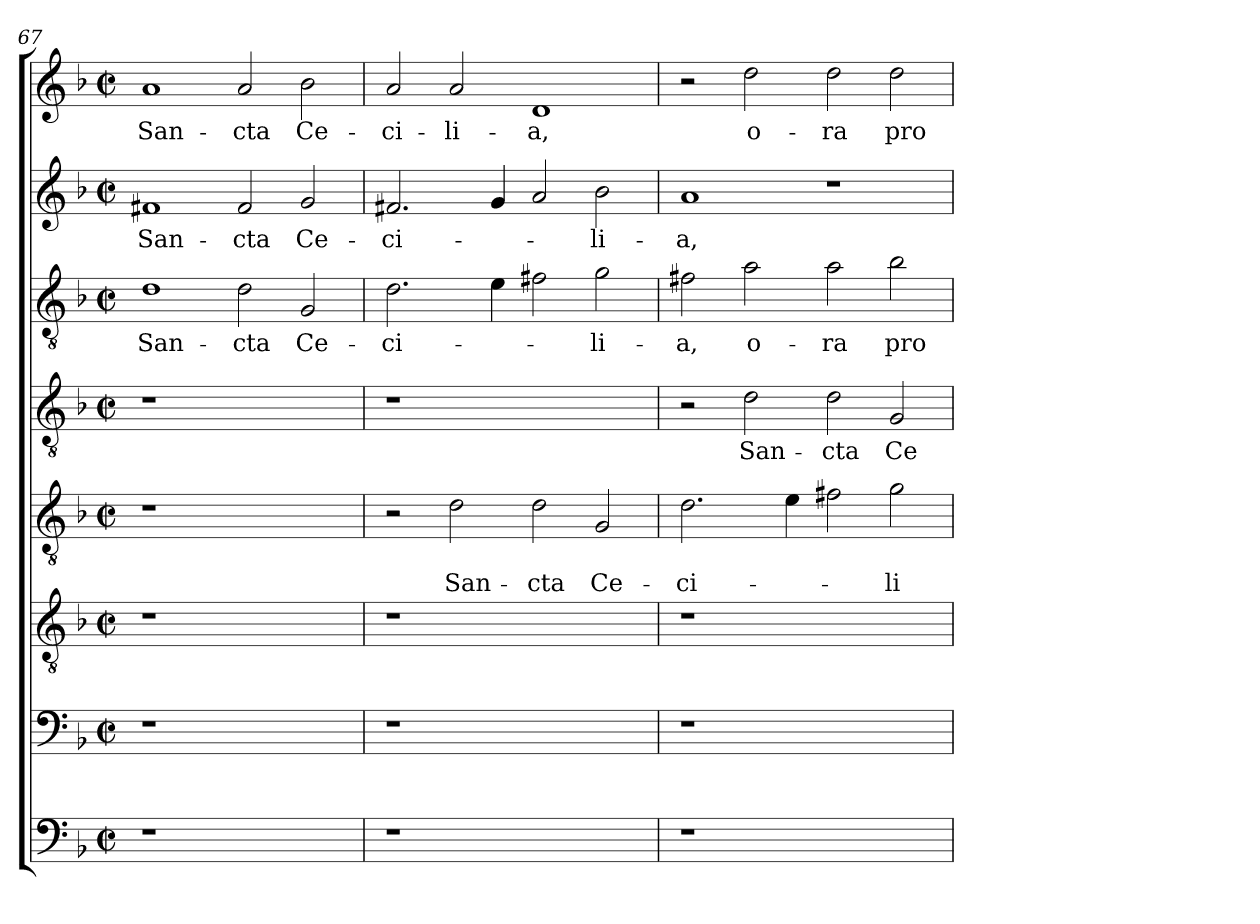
**kern	**kern	**kern	**kern	**text	**text	**kern	**text	**kern	**text	**kern	**text	**kern	**text
*part8	*part7	*part6	*part5	*part5	*part5	*part4	*part4	*part3	*part3	*part2	*part2	*part1	*part1
*staff8	*staff7	*staff6	*staff5	*staff5	*staff5	*staff4	*staff4	*staff3	*staff3	*staff2	*staff2	*staff1	*staff1
*clefF4	*clefF4	*clefGv2	*clefGv2	*	*	*clefGv2	*	*clefGv2	*	*clefG2	*	*clefG2	*
*k[b-]	*k[b-]	*k[b-]	*k[b-]	*	*	*k[b-]	*	*k[b-]	*	*k[b-]	*	*k[b-]	*
*F:	*F:	*F:	*F:	*	*	*F:	*	*F:	*	*F:	*	*F:	*
*M2/2	*M2/2	*M2/2	*M2/2	*	*	*M2/2	*	*M2/2	*	*M2/2	*	*M2/2	*
*met(c|)	*met(c|)	*met(c|)	*met(c|)	*	*	*met(c|)	*	*met(c|)	*	*met(c|)	*	*met(c|)	*
=67	=67	=67	=67	=67	=67	=67	=67	=67	=67	=67	=67	=67	=67
!	!	!	!	!	!	!	!	!	!LO:LY:b	!	!LO:LY:b	!	!LO:LY:b
1r	1r	1r	1r	.	.	1r	.	1d	San-	1f#X	San-	1a	San-
!	!	!	!	!	!	!	!	!	!LO:LY:b	!	!LO:LY:b	!	!LO:LY:b
1ryy	1ryy	1ryy	1ryy	.	.	1ryy	.	2d\	-cta	2f#/	-cta	2a/	-cta
!	!	!	!	!	!	!	!	!	!LO:LY:b	!	!LO:LY:b	!	!LO:LY:b
.	.	.	.	.	.	.	.	2G/	Ce-	2g/	Ce-	2b-\	Ce-
=68	=68	=68	=68	=68	=68	=68	=68	=68	=68	=68	=68	=68	=68
!	!	!	!	!	!	!	!	!	!LO:LY:b	!	!LO:LY:b	!	!LO:LY:b
1r	1r	1r	2r	.	.	1r	.	2.d\	-ci-	2.f#X/	-ci-	2a/	-ci-
!	!	!	!	!	!LO:LY:b	!	!	!	!	!	!	!	!LO:LY:b
.	.	.	2d\	.	San-	.	.	.	.	.	.	2a/	-li-
.	.	.	.	.	.	.	.	4e\	.	4g/	.	.	.
!	!	!	!	!	!LO:LY:b	!	!	!	!	!	!	!	!LO:LY:b
1ryy	1ryy	1ryy	2d\	.	-cta	1ryy	.	2f#X\	.	2a/	.	1d	-a,
!	!	!	!	!	!LO:LY:b	!	!	!	!LO:LY:b	!	!LO:LY:b	!	!
.	.	.	2G/	.	Ce-	.	.	2g\	-li-	2b-\	-li-	.	.
=69	=69	=69	=69	=69	=69	=69	=69	=69	=69	=69	=69	=69	=69
!	!	!	!	!	!LO:LY:b	!	!	!	!LO:LY:b	!	!LO:LY:b	!	!
1r	1r	1r	2.d\	.	-ci-	2r	.	2f#X\	-a,	1a	-a,	2r	.
!	!	!	!	!	!	!	!LO:LY:b	!	!LO:LY:b	!	!	!	!LO:LY:b
.	.	.	.	.	.	2d\	San-	2a\	o-	.	.	2dd\	o-
.	.	.	4e\	.	.	.	.	.	.	.	.	.	.
!	!	!	!	!	!	!	!LO:LY:b	!	!LO:LY:b	!	!	!	!LO:LY:b
1ryy	1ryy	1ryy	2f#X\	.	.	2d\	-cta	2a\	-ra	1r	.	2dd\	-ra
!	!	!	!	!	!LO:LY:b	!	!LO:LY:b	!	!LO:LY:b	!	!	!	!LO:LY:b
.	.	.	2g\	.	-li-	2G/	Ce-	2b-\	pro	.	.	2dd\	pro
=	=	=	=	=	=	=	=	=	=	=	=	=	=
*-	*-	*-	*-	*-	*-	*-	*-	*-	*-	*-	*-	*-	*-
